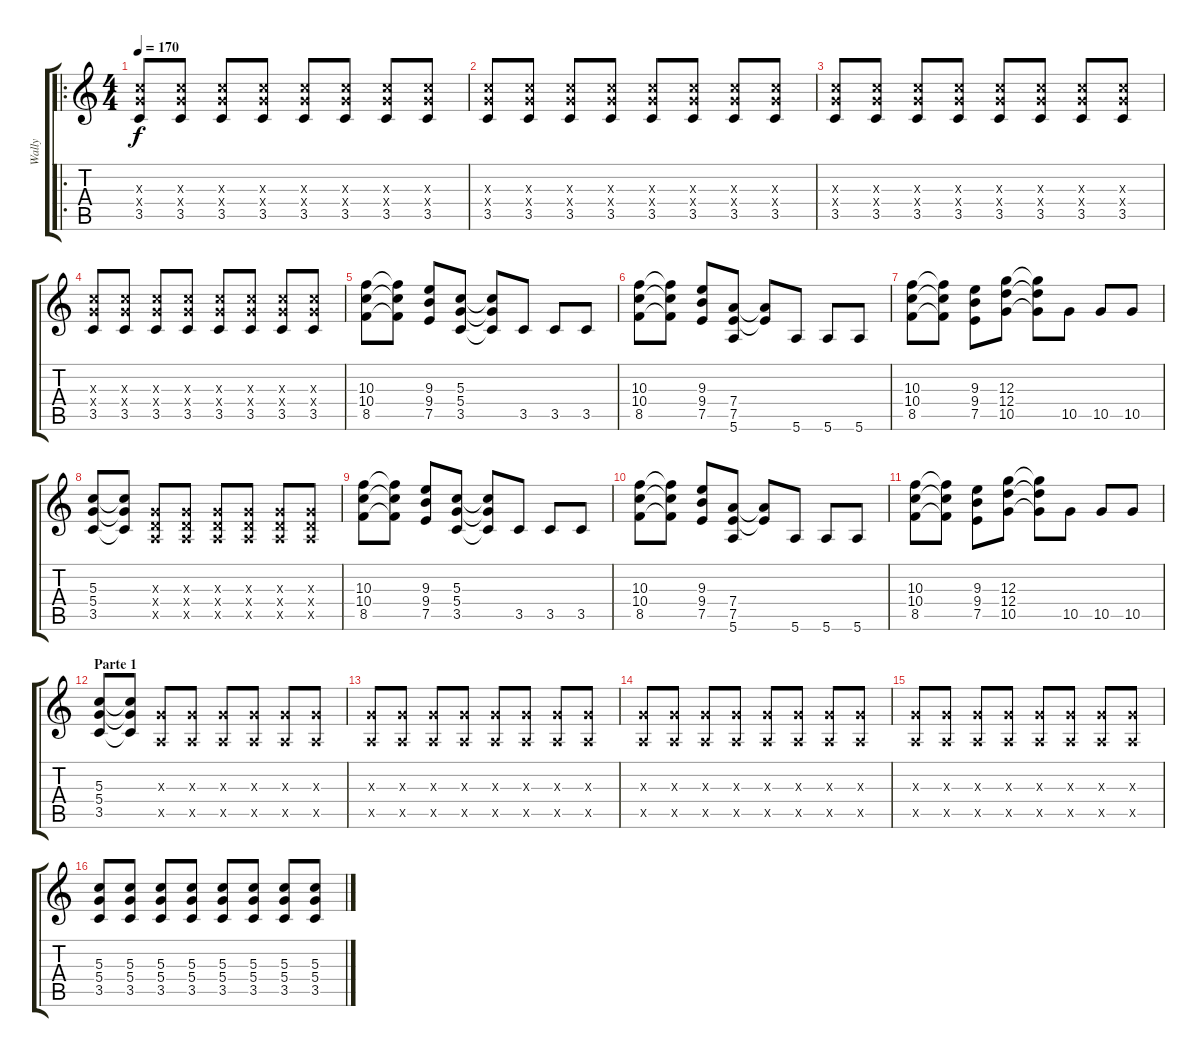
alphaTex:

\track ("Wally" "Wally") {instrument distortionguitar}
\staff {score tabs}
\tuning (E4 B3 G3 D3 A2 E2) {hide}
\ro
\ts (4 4)
\tempo 170
\clef g2
\ks c
(5.3{x} 5.4{x} 3.5).8{dy f instrument distortionguitar} (5.3{x} 5.4{x} 3.5).8 (5.3{x} 5.4{x} 3.5).8 (5.3{x} 5.4{x} 3.5).8 (5.3{x} 5.4{x} 3.5).8 (5.3{x} 5.4{x} 3.5).8 (5.3{x} 5.4{x} 3.5).8 (5.3{x} 5.4{x} 3.5).8 |
(5.3{x} 5.4{x} 3.5).8 (5.3{x} 5.4{x} 3.5).8 (5.3{x} 5.4{x} 3.5).8 (5.3{x} 5.4{x} 3.5).8 (5.3{x} 5.4{x} 3.5).8 (5.3{x} 5.4{x} 3.5).8 (5.3{x} 5.4{x} 3.5).8 (5.3{x} 5.4{x} 3.5).8 |
(5.3{x} 5.4{x} 3.5).8 (5.3{x} 5.4{x} 3.5).8 (5.3{x} 5.4{x} 3.5).8 (5.3{x} 5.4{x} 3.5).8 (5.3{x} 5.4{x} 3.5).8 (5.3{x} 5.4{x} 3.5).8 (5.3{x} 5.4{x} 3.5).8 (5.3{x} 5.4{x} 3.5).8 |
(5.3{x} 5.4{x} 3.5).8 (5.3{x} 5.4{x} 3.5).8 (5.3{x} 5.4{x} 3.5).8 (5.3{x} 5.4{x} 3.5).8 (5.3{x} 5.4{x} 3.5).8 (5.3{x} 5.4{x} 3.5).8 (5.3{x} 5.4{x} 3.5).8 (5.3{x} 5.4{x} 3.5).8 |
(10.3 10.4 8.5).8 (10.3{t} 10.4{t} 8.5{t}).8 (9.3 9.4 7.5).8 (5.3 5.4 3.5).8 (5.3{t} 5.4{t} 3.5{t}).8 3.5.8 3.5.8 3.5.8 |
(10.3 10.4 8.5).8 (10.3{t} 10.4{t} 8.5{t}).8 (9.3 9.4 7.5).8 (7.4 7.5 5.6).8 (7.4{t} 7.5{t}).8 5.6.8 5.6.8 5.6.8 |
(10.3 10.4 8.5).8 (10.3{t} 10.4{t} 8.5{t}).8 (9.3 9.4 7.5).8 (12.3 12.4 10.5).8 (12.3{t} 12.4{t} 10.5{t}).8 10.5.8 10.5.8 10.5.8 |
(5.3 5.4 3.5).8 (5.3{t} 5.4{t} 3.5{t}).8 (0.3{x} 0.4{x} 0.5{x}).8 (0.3{x} 0.4{x} 0.5{x}).8 (0.3{x} 0.4{x} 0.5{x}).8 (0.3{x} 0.4{x} 0.5{x}).8 (0.3{x} 0.4{x} 0.5{x}).8 (0.3{x} 0.4{x} 0.5{x}).8 |
(10.3 10.4 8.5).8 (10.3{t} 10.4{t} 8.5{t}).8 (9.3 9.4 7.5).8 (5.3 5.4 3.5).8 (5.3{t} 5.4{t} 3.5{t}).8 3.5.8 3.5.8 3.5.8 |
(10.3 10.4 8.5).8 (10.3{t} 10.4{t} 8.5{t}).8 (9.3 9.4 7.5).8 (7.4 7.5 5.6).8 (7.4{t} 7.5{t}).8 5.6.8 5.6.8 5.6.8 |
(10.3 10.4 8.5).8 (10.3{t} 10.4{t} 8.5{t}).8 (9.3 9.4 7.5).8 (12.3 12.4 10.5).8 (12.3{t} 12.4{t} 10.5{t}).8 10.5.8 10.5.8 10.5.8 |
\section ("" "Parte 1")
(5.3 5.4 3.5).8 (5.3{t} 5.4{t} 3.5{t}).8 (0.3{x} 0.5{x}).8 (0.3{x} 0.5{x}).8 (0.3{x} 0.5{x}).8 (0.3{x} 0.5{x}).8 (0.3{x} 0.5{x}).8 (0.3{x} 0.5{x}).8 |
(0.3{x} 0.5{x}).8 (0.3{x} 0.5{x}).8 (0.3{x} 0.5{x}).8 (0.3{x} 0.5{x}).8 (0.3{x} 0.5{x}).8 (0.3{x} 0.5{x}).8 (0.3{x} 0.5{x}).8 (0.3{x} 0.5{x}).8 |
(0.3{x} 0.5{x}).8 (0.3{x} 0.5{x}).8 (0.3{x} 0.5{x}).8 (0.3{x} 0.5{x}).8 (0.3{x} 0.5{x}).8 (0.3{x} 0.5{x}).8 (0.3{x} 0.5{x}).8 (0.3{x} 0.5{x}).8 |
(0.3{x} 0.5{x}).8 (0.3{x} 0.5{x}).8 (0.3{x} 0.5{x}).8 (0.3{x} 0.5{x}).8 (0.3{x} 0.5{x}).8 (0.3{x} 0.5{x}).8 (0.3{x} 0.5{x}).8 (0.3{x} 0.5{x}).8 |
(5.3 5.4 3.5).8 (5.3 5.4 3.5).8 (5.3 5.4 3.5).8 (5.3 5.4 3.5).8 (5.3 5.4 3.5).8 (5.3 5.4 3.5).8 (5.3 5.4 3.5).8 (5.3 5.4 3.5).8
